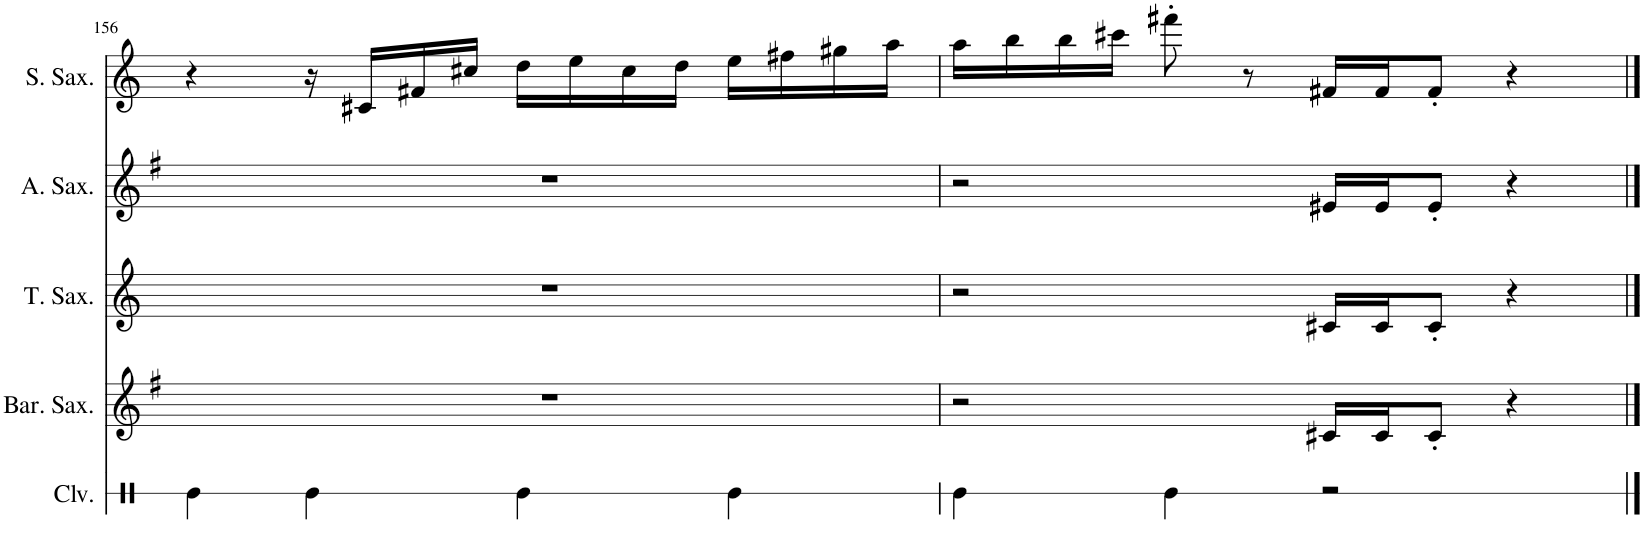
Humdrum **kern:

**kern	**kern	**kern	**kern	**kern
*part5	*part4	*part3	*part2	*part1
*staff5	*staff4	*staff3	*staff2	*staff1
*I"クラベス	*I"バリトンサックス	*I"テナーサックス	*I"アルトサックス	*I"ソプラノサックス
!!LO:PB:g=z
*clefX	*clefG2	*clefG2	*clefG2	*clefG2
*	*Trd12c21	*Trd8c14	*Trd5c9	*Trd1c2
*k[]	*k[f#]	*k[]	*k[f#]	*k[]
*M4/4	*M4/4	*M4/4	*M4/4	*M4/4
=156	=156	=156	=156	=156
4Re\	1r	1r	1r	4r
4Re\	.	.	.	16r
.	.	.	.	16c#X/LL
.	.	.	.	16f#X/
.	.	.	.	16cc#X/JJ
4Re\	.	.	.	16dd\LL
.	.	.	.	16ee\
.	.	.	.	16cc#\
.	.	.	.	16dd\JJ
4Re\	.	.	.	16ee\LL
.	.	.	.	16ff#X\
.	.	.	.	16gg#X\
.	.	.	.	16aa\JJ
=157	=157	=157	=157	=157
4Re\	2r	2r	2r	16aa\LL
.	.	.	.	16bb\
.	.	.	.	16bb\
.	.	.	.	16ccc#X\JJ
4Re\	.	.	.	8fff#X'\
.	.	.	.	8r
2r	16c#X/LL	16c#X/LL	16e#X/LL	16f#X/LL
.	16c#/J	16c#/J	16e#/J	16f#/J
.	8c#'/J	8c#'/J	8e#'/J	8f#'/J
.	4r	4r	4r	4r
==	==	==	==	==
*-	*-	*-	*-	*-
